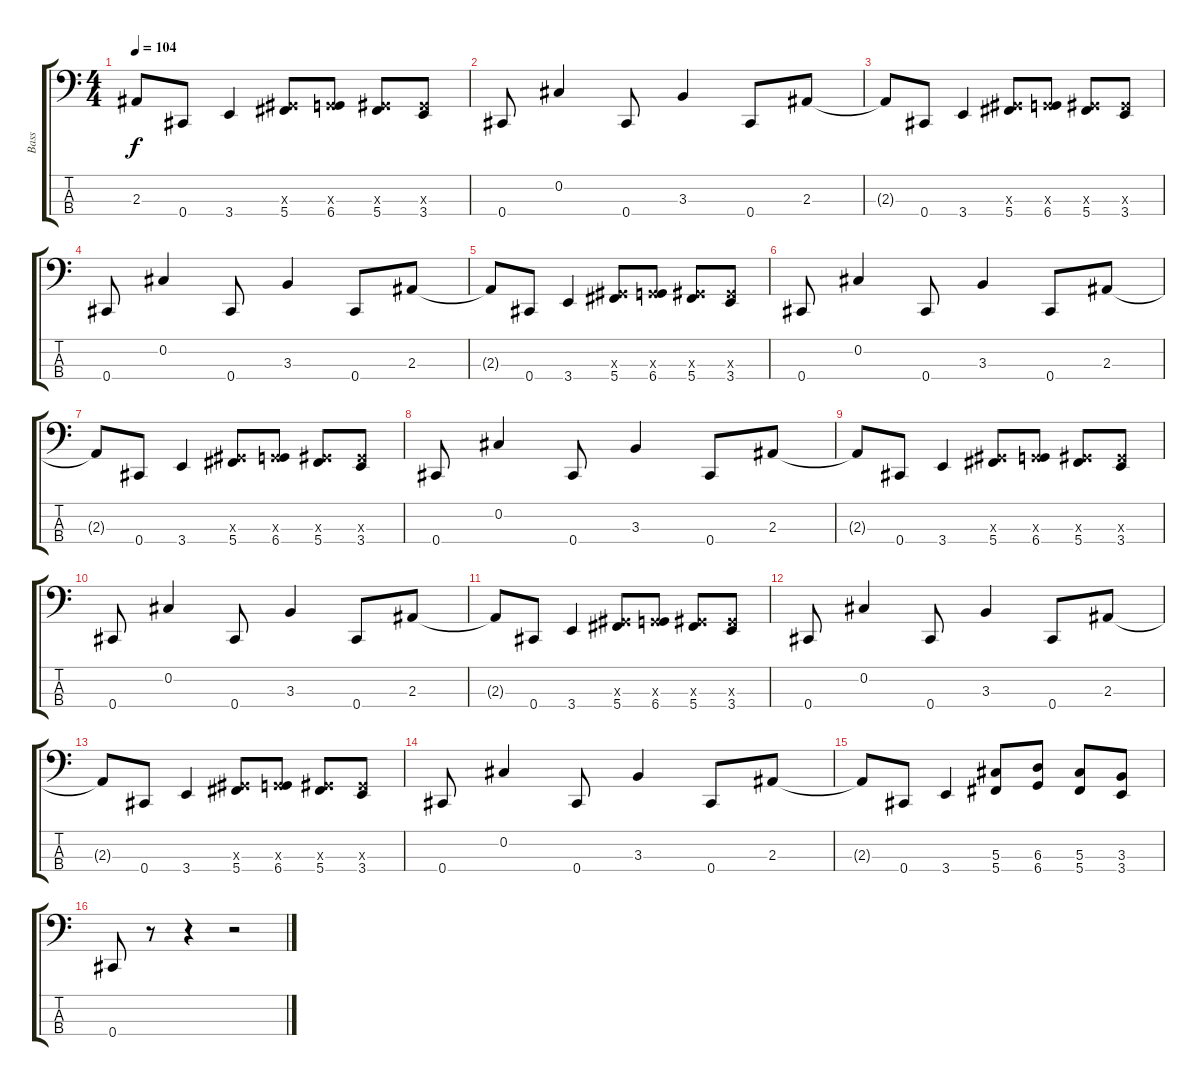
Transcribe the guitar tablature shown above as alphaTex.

\track ("Bass" "Bass") {instrument electricbassfinger}
\staff {score tabs}
\tuning (Gb2 Db2 Ab1 Db1) {hide}
\ts (4 4)
\tempo 104
\clef f4
\ks c
2.3{t}.8{dy f} 0.4.8 3.4.4 (0.3{x} 5.4).8 (0.3{x} 6.4).8 (0.3{x} 5.4).8 (0.3{x} 3.4).8 |
0.4.8 0.2.4 0.4.8 3.3.4 0.4.8 2.3.8 |
2.3{t}.8 0.4.8 3.4.4 (0.3{x} 5.4).8 (0.3{x} 6.4).8 (0.3{x} 5.4).8 (0.3{x} 3.4).8 |
0.4.8 0.2.4 0.4.8 3.3.4 0.4.8 2.3.8 |
2.3{t}.8 0.4.8 3.4.4 (0.3{x} 5.4).8 (0.3{x} 6.4).8 (0.3{x} 5.4).8 (0.3{x} 3.4).8 |
0.4.8 0.2.4 0.4.8 3.3.4 0.4.8 2.3.8 |
2.3{t}.8 0.4.8 3.4.4 (0.3{x} 5.4).8 (0.3{x} 6.4).8 (0.3{x} 5.4).8 (0.3{x} 3.4).8 |
0.4.8 0.2.4 0.4.8 3.3.4 0.4.8 2.3.8 |
2.3{t}.8 0.4.8 3.4.4 (0.3{x} 5.4).8 (0.3{x} 6.4).8 (0.3{x} 5.4).8 (0.3{x} 3.4).8 |
0.4.8 0.2.4 0.4.8 3.3.4 0.4.8 2.3.8 |
2.3{t}.8 0.4.8 3.4.4 (0.3{x} 5.4).8 (0.3{x} 6.4).8 (0.3{x} 5.4).8 (0.3{x} 3.4).8 |
0.4.8 0.2.4 0.4.8 3.3.4 0.4.8 2.3.8 |
2.3{t}.8 0.4.8 3.4.4 (0.3{x} 5.4).8 (0.3{x} 6.4).8 (0.3{x} 5.4).8 (0.3{x} 3.4).8 |
0.4.8 0.2.4 0.4.8 3.3.4 0.4.8 2.3.8 |
2.3{t}.8 0.4.8 3.4.4 (5.3 5.4).8 (6.3 6.4).8 (5.3 5.4).8 (3.3 3.4).8 |
0.4.8 r.8 r.4 r.2
